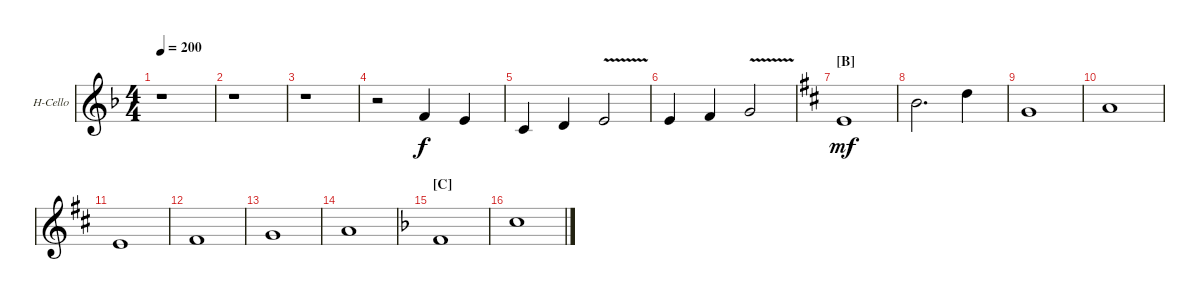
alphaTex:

\bracketExtendMode groupsimilarinstruments
\firstSystemTrackNameOrientation horizontal
\otherSystemsTrackNameOrientation horizontal
\track ("Harmony Cello" "H-Cello") {instrument cello}
\staff {score}
\tuning (A3 D3 G2 C2)
\ts (4 4)
\tempo 200
\clef g2
\scale
0.333333
\ks dminor
r.1{dy f} |
\scale
0.333333 r.1 |
\scale
0.333333 r.1 |
\scale
0.333333 r.2 15.2.4 14.2.4 |
\scale
0.333333 3.1.4 5.1.4 7.1{v}.2 |
\scale
0.333333 7.1.4 8.1.4 10.1{v}.2 |
\section ("B" "")
\scale
0.333333
\ks bminor
7.1.1{dy mf} |
\scale
0.333333 21.2.2{d} 24.2.4 |
\scale
0.333333 17.2.1 |
\scale
0.333333 19.2.1 |
\scale
0.333333 7.1.1 |
\scale
0.333333 16.2.1 |
\scale
0.333333 10.1.1 |
\scale
0.333333 19.2.1 |
\section ("C" "")
\scale
0.333333
\ks dminor
22.3.1 |
\scale
0.333333 22.2.1
